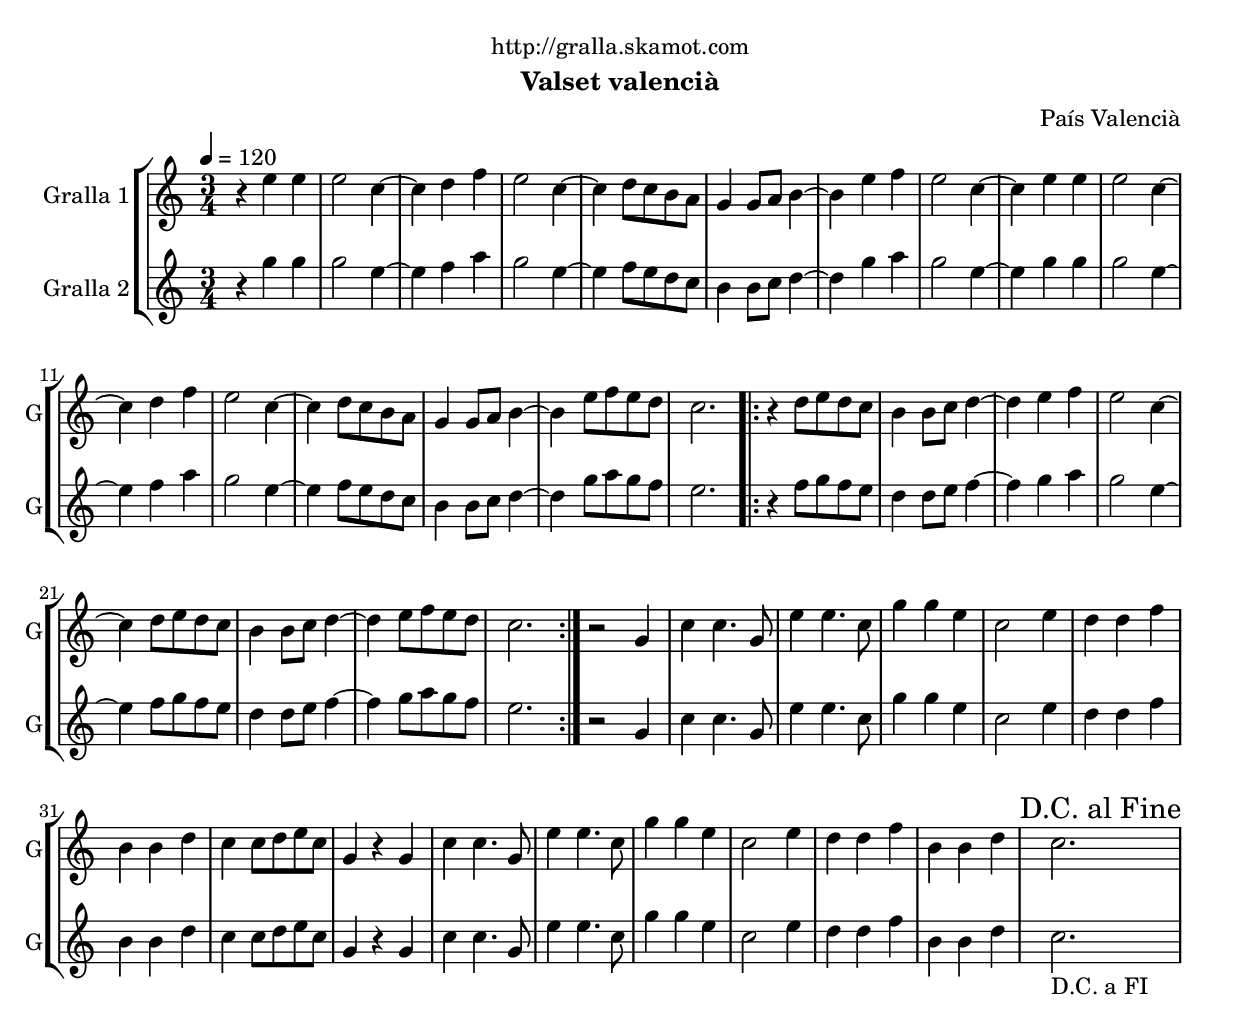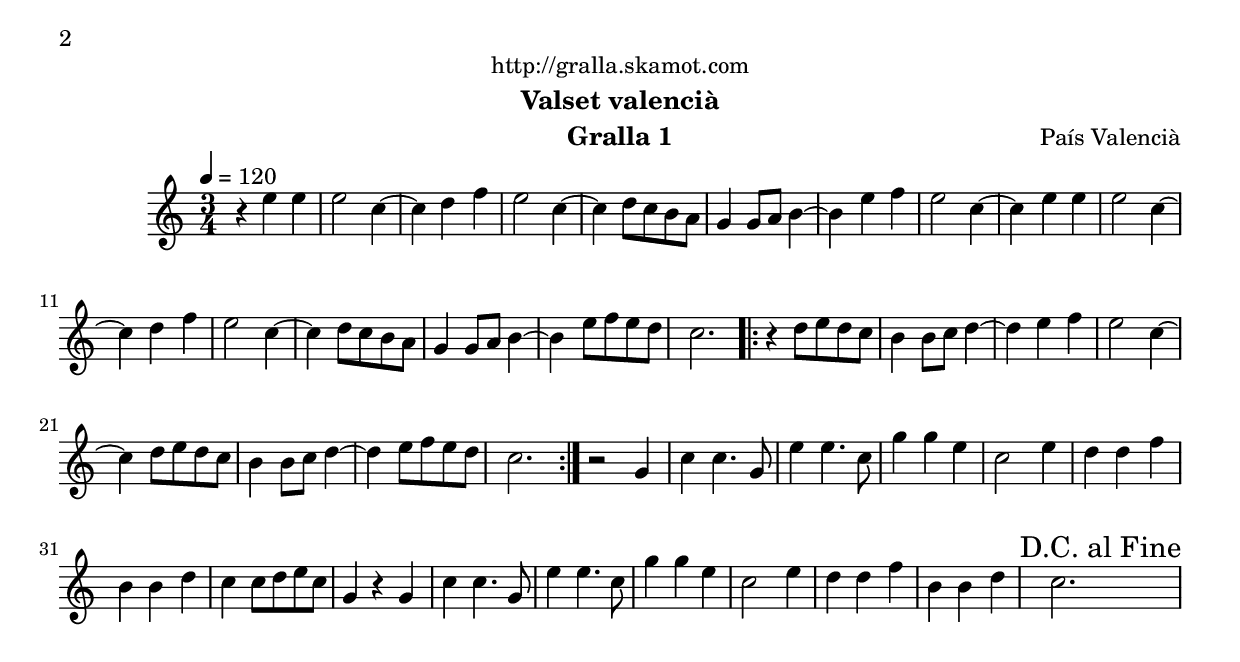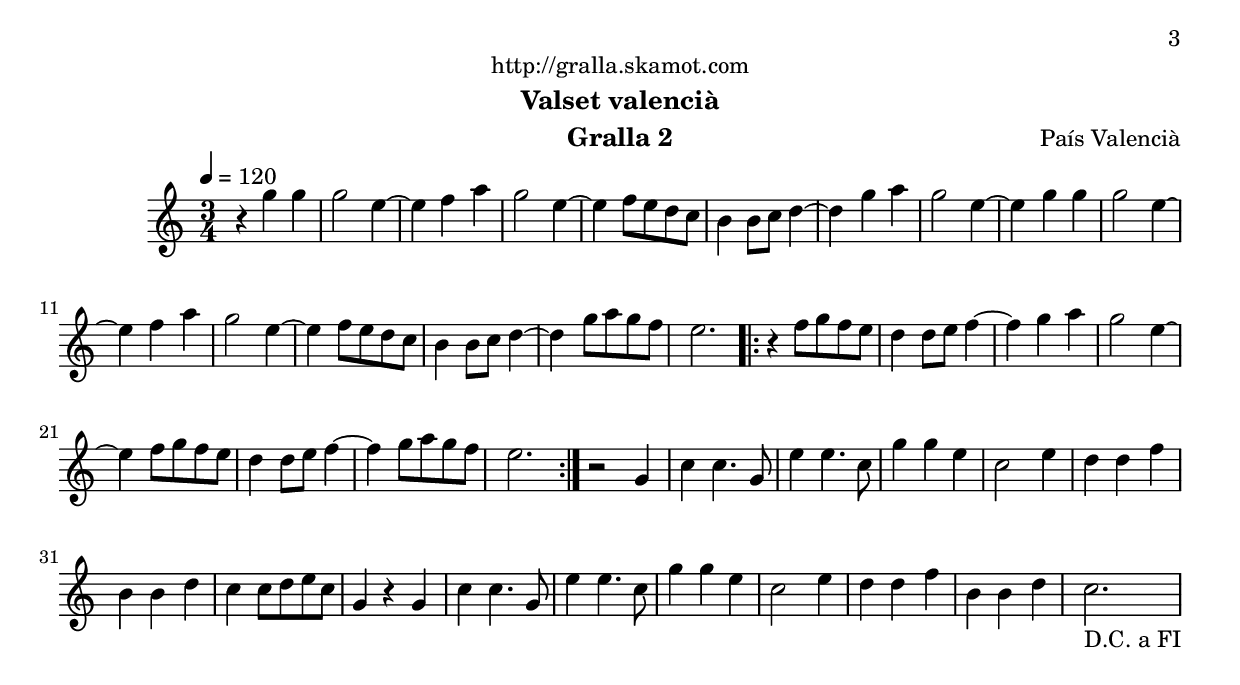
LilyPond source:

\version "2.16.2"

\header {
  dedication="http://gralla.skamot.com"
  title=""
  subtitle="Valset valencià"
  subsubtitle=""
  poet=""
  meter=""
  piece=""
  composer="País Valencià"
  arranger=""
  opus=""
  instrument=""
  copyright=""
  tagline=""
}

liniaroAa =
\relative e''
{
  \tempo 4=120
  \clef treble
  \key c \major
  \time 3/4
  r4 e e  |
  e2 c4 ~  |
  c4 d f  |
  e2 c4 ~  |
  %05
  c4 d8 c b a  |
  g4 g8 a b4 ~  |
  b4 e f  |
  e2 c4 ~  |
  c4 e e  |
  %10
  e2 c4 ~  |
  c4 d f  |
  e2 c4 ~  |
  c4 d8 c b a  |
  g4 g8 a b4 ~  |
  %15
  b4 e8 f e d  |
  c2.  |
  \repeat volta 2 { r4 d8 e d c  |
  b4 b8 c d4 ~  |
  d4 e f  |
  %20
  e2 c4 ~  |
  c4 d8 e d c  |
  b4 b8 c d4 ~  |
  d4 e8 f e d  |
  c2.  | }
  %25
  r2 g4  |
  c4 c4. g8  |
  e'4 e4. c8  |
  g'4 g e  |
  c2 e4  |
  %30
  d4 d f  |
  b,4 b d  |
  c4 c8 d e c  |
  g4 r g  |
  c4 c4. g8  |
  %35
  e'4 e4. c8  |
  g'4 g e  |
  c2 e4  |
  d4 d f  |
  b,4 b d  |
  %40
  \mark "D.C. al Fine" c2.  |
}

liniaroAb =
\relative g''
{
  \tempo 4=120
  \clef treble
  \key c \major
  \time 3/4
  r4 g g  |
  g2 e4 ~  |
  e4 f a  |
  g2 e4 ~  |
  %05
  e4 f8 e d c  |
  b4 b8 c d4 ~  |
  d4 g a  |
  g2 e4 ~  |
  e4 g g  |
  %10
  g2 e4 ~  |
  e4 f a  |
  g2 e4 ~  |
  e4 f8 e d c  |
  b4 b8 c d4 ~  |
  %15
  d4 g8 a g f  |
  e2.  |
  \repeat volta 2 { r4 f8 g f e  |
  d4 d8 e f4 ~  |
  f4 g a  |
  %20
  g2 e4 ~  |
  e4 f8 g f e  |
  d4 d8 e f4 ~  |
  f4 g8 a g f  |
  e2.  | }
  %25
  r2 g,4  |
  c4 c4. g8  |
  e'4 e4. c8  |
  g'4 g e  |
  c2 e4  |
  %30
  d4 d f  |
  b,4 b d  |
  c4 c8 d e c  |
  g4 r g  |
  c4 c4. g8  |
  %35
  e'4 e4. c8  |
  g'4 g e  |
  c2 e4  |
  d4 d f  |
  b,4 b d  |
  %40
  c2. _"D.C. a FI"  |
}

\bookpart {
  \score {
    \new StaffGroup {
      \override Score.RehearsalMark #'self-alignment-X = #LEFT
      <<
        \new Staff \with {instrumentName = #"Gralla 1" shortInstrumentName = #"G"} \liniaroAa
        \new Staff \with {instrumentName = #"Gralla 2" shortInstrumentName = #"G"} \liniaroAb
      >>
    }
    \layout {}
  }
  \score { \unfoldRepeats
    \new StaffGroup {
      \override Score.RehearsalMark #'self-alignment-X = #LEFT
      <<
        \new Staff \with {instrumentName = #"Gralla 1" shortInstrumentName = #"G"} \liniaroAa
        \new Staff \with {instrumentName = #"Gralla 2" shortInstrumentName = #"G"} \liniaroAb
      >>
    }
    \midi {
      \set Staff.midiInstrument = "oboe"
      \set DrumStaff.midiInstrument = "drums"
    }
  }
}

\bookpart {
  \header {instrument="Gralla 1"}
  \score {
    \new StaffGroup {
      \override Score.RehearsalMark #'self-alignment-X = #LEFT
      <<
        \new Staff \liniaroAa
      >>
    }
    \layout {}
  }
  \score { \unfoldRepeats
    \new StaffGroup {
      \override Score.RehearsalMark #'self-alignment-X = #LEFT
      <<
        \new Staff \liniaroAa
      >>
    }
    \midi {
      \set Staff.midiInstrument = "oboe"
      \set DrumStaff.midiInstrument = "drums"
    }
  }
}

\bookpart {
  \header {instrument="Gralla 2"}
  \score {
    \new StaffGroup {
      \override Score.RehearsalMark #'self-alignment-X = #LEFT
      <<
        \new Staff \liniaroAb
      >>
    }
    \layout {}
  }
  \score { \unfoldRepeats
    \new StaffGroup {
      \override Score.RehearsalMark #'self-alignment-X = #LEFT
      <<
        \new Staff \liniaroAb
      >>
    }
    \midi {
      \set Staff.midiInstrument = "oboe"
      \set DrumStaff.midiInstrument = "drums"
    }
  }
}

